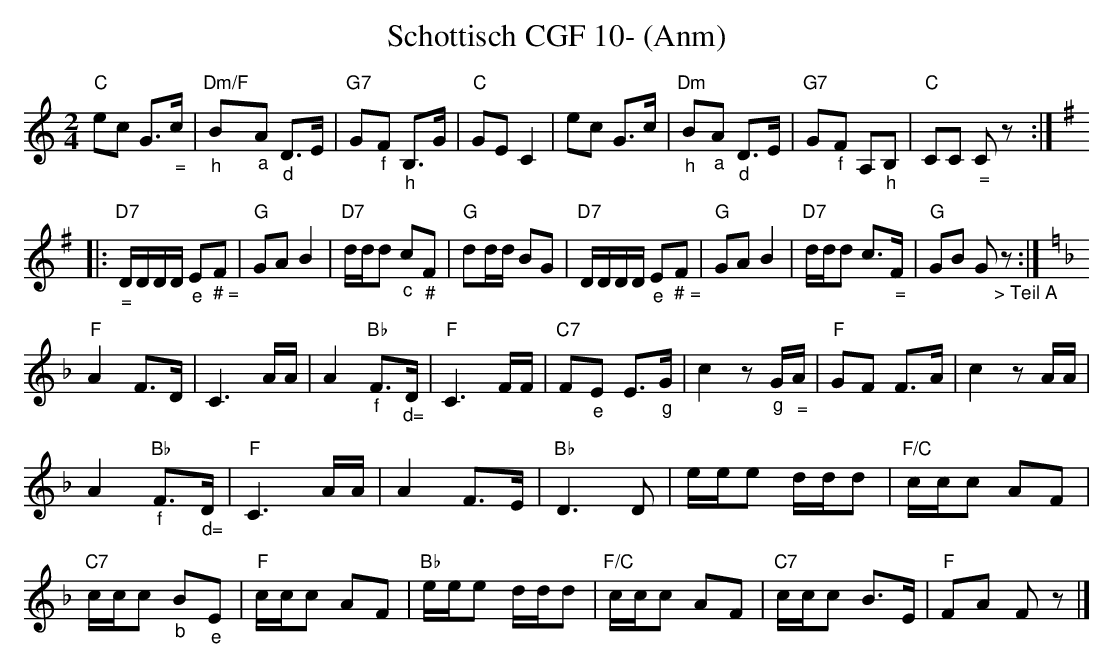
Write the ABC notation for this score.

X:1
T:Schottisch CGF 10- (Anm)
M:2/4
L:1/8
K:Cmaj%%MIDI gchordon
"C"ec G>"_ ="c | "Dm/F""_h"B"_a"A "_d"D>E | "G7"G"_f"F "_h"B,>G | "C"GEC2 | ec G>c | "Dm""_h"B"_a"A "_d"D>E | \
"G7"G"_f"F A,"_h"B, | "C"CC "_ ="Cz :: [K:Gmaj]
 "D7""_="D/2D/2D/2D/2 "_e"E"_ # ="F | "G"GAB2 | "D7"d/2d/2d "_c"c"_#"F | "G"dd/2d/2 BG | \
"D7"D/2D/2D/2D/2 "_e"E"_ # ="F | "G"GAB2 | "D7"d/2d/2d c>"_ ="F | "G"GB G"_> Teil A"z :| [K:Fmaj]
 "F"A2 F>D | \
C3A/2A/2 | A2 "Bb""_f"F>"_d="D | "F"C3 F/2F/2 | "C7"F"_e"E E>"_g"G | c2z"_g"G/2"_ ="A/2 | "F"GF F>A | \
c2zA/2A/2 |
 A2 "Bb""_f"F>"_ d="D | "F"C3A/2A/2 | A2 F>E | "Bb"D3D | e/2e/2e d/2d/2d | "F/C"c/2c/2c AF |
"C7"c/2c/2c "_b"B"_e"E | "F"c/2c/2c AF | "Bb"e/2e/2e d/2d/2d | "F/C"c/2c/2c AF | "C7"c/2c/2c B>E | "F"FA Fz |]
